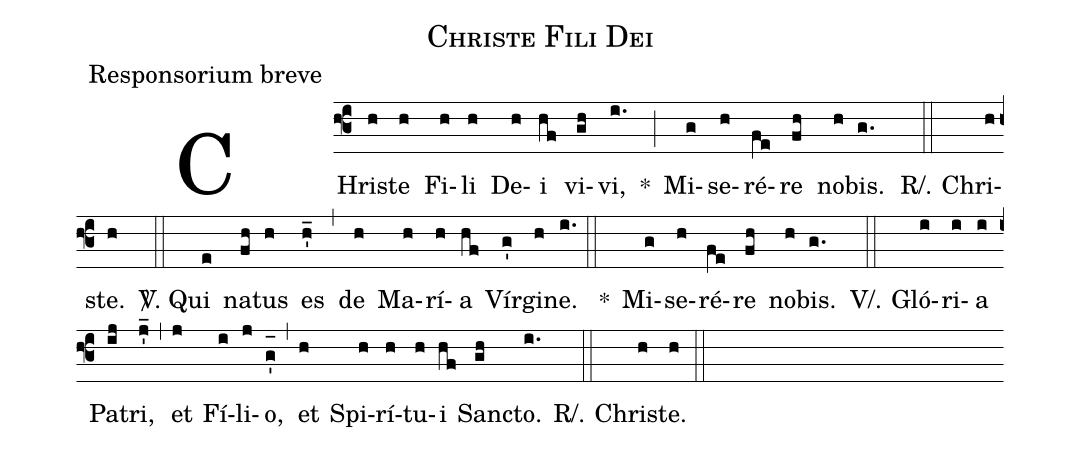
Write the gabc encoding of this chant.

name:Christe Fili Dei;
office-part:Responsorium breve;
%%
(f3) CHri(h)ste(h) Fi(h)li(h) De(h)i(hf) vi(gh)vi,(i.) *(;) Mi(g)se(h)ré(fe)re(fh) no(h)bis.(g.) (::)
R/. Chri(h)ste.(h) (::)
<sp>V/</sp>. Qui(e) na(fh)tus(h) es(h_') (,) de(h) Ma(h)rí(h)a(hf) Vír(g')gi(h)ne.(i.) (::)
*() Mi(g)se(h)ré(fe)re(fh) no(h)bis.(g.) (::)
V/. Gló(i)ri(i)a(i) Pa(ij)tri,(j'_) (,) et(j) Fí(i)li(j)o,(g'_[oh:h]) (,) et(h) Spi(h)rí(h)tu(h)i(hf) San(gh)cto.(i.) (::)
R/. Chri(h)ste.(h) (::)
